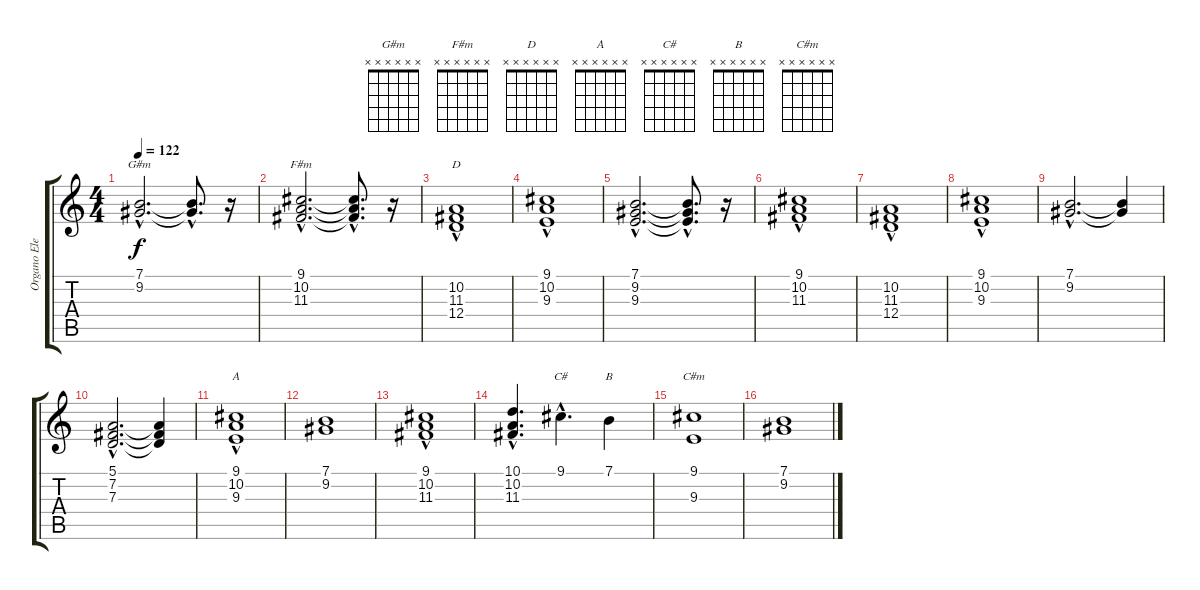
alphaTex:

\track ("Organo Electrico" "Organo Ele") {instrument rockorgan}
\staff {score tabs}
\tuning (E4 B3 G3 D3 A2 E2) {hide}
\chord ("G#m" x x x x x x)
\chord ("F#m" x x x x x x)
\chord ("D" x x x x x x)
\chord ("A" x x x x x x)
\chord ("C#" x x x x x x)
\chord ("B" x x x x x x)
\chord ("C#m" x x x x x x)
\ts (4 4)
\tempo 122
\clef g2
\ks c
(7.1{hac} 9.2{hac}).2{d ch "G#m" dy f} (7.1{hac t} 9.2{hac t}).8{d} r.16 |
(9.1{hac} 10.2{hac} 11.3{hac}).2{d ch "F#m"} (9.1{hac t} 10.2{hac t} 11.3{hac t}).8{d} r.16 |
(10.2{hac} 11.3 12.4).1{ch "D"} |
(9.1{hac} 10.2{hac} 9.3).1 |
(7.1{hac} 9.2{hac} 9.3{hac}).2{d} (7.1{hac t} 9.2{hac t} 9.3{hac t}).8{d} r.16 |
(9.1{hac} 10.2 11.3).1 |
(10.2{hac} 11.3 12.4).1 |
(9.1{hac} 10.2{hac} 9.3).1 |
(7.1{hac} 9.2{hac}).2{d} (7.1{t} 9.2{t}).4 |
(5.1{hac} 7.2{hac} 7.3{hac}).2{d} (5.1{t} 7.2{t} 7.3{t}).4 |
(9.1{hac} 10.2 9.3).1{ch "A"} |
(7.1 9.2).1 |
(9.1 10.2{hac} 11.3).1 |
(10.1{hac} 10.2 11.3).4{d} 9.1{hac}.4{d ch "C#"} 7.1.4{ch "B"} |
(9.1 9.3).1{ch "C#m"} |
(7.1 9.2).1
